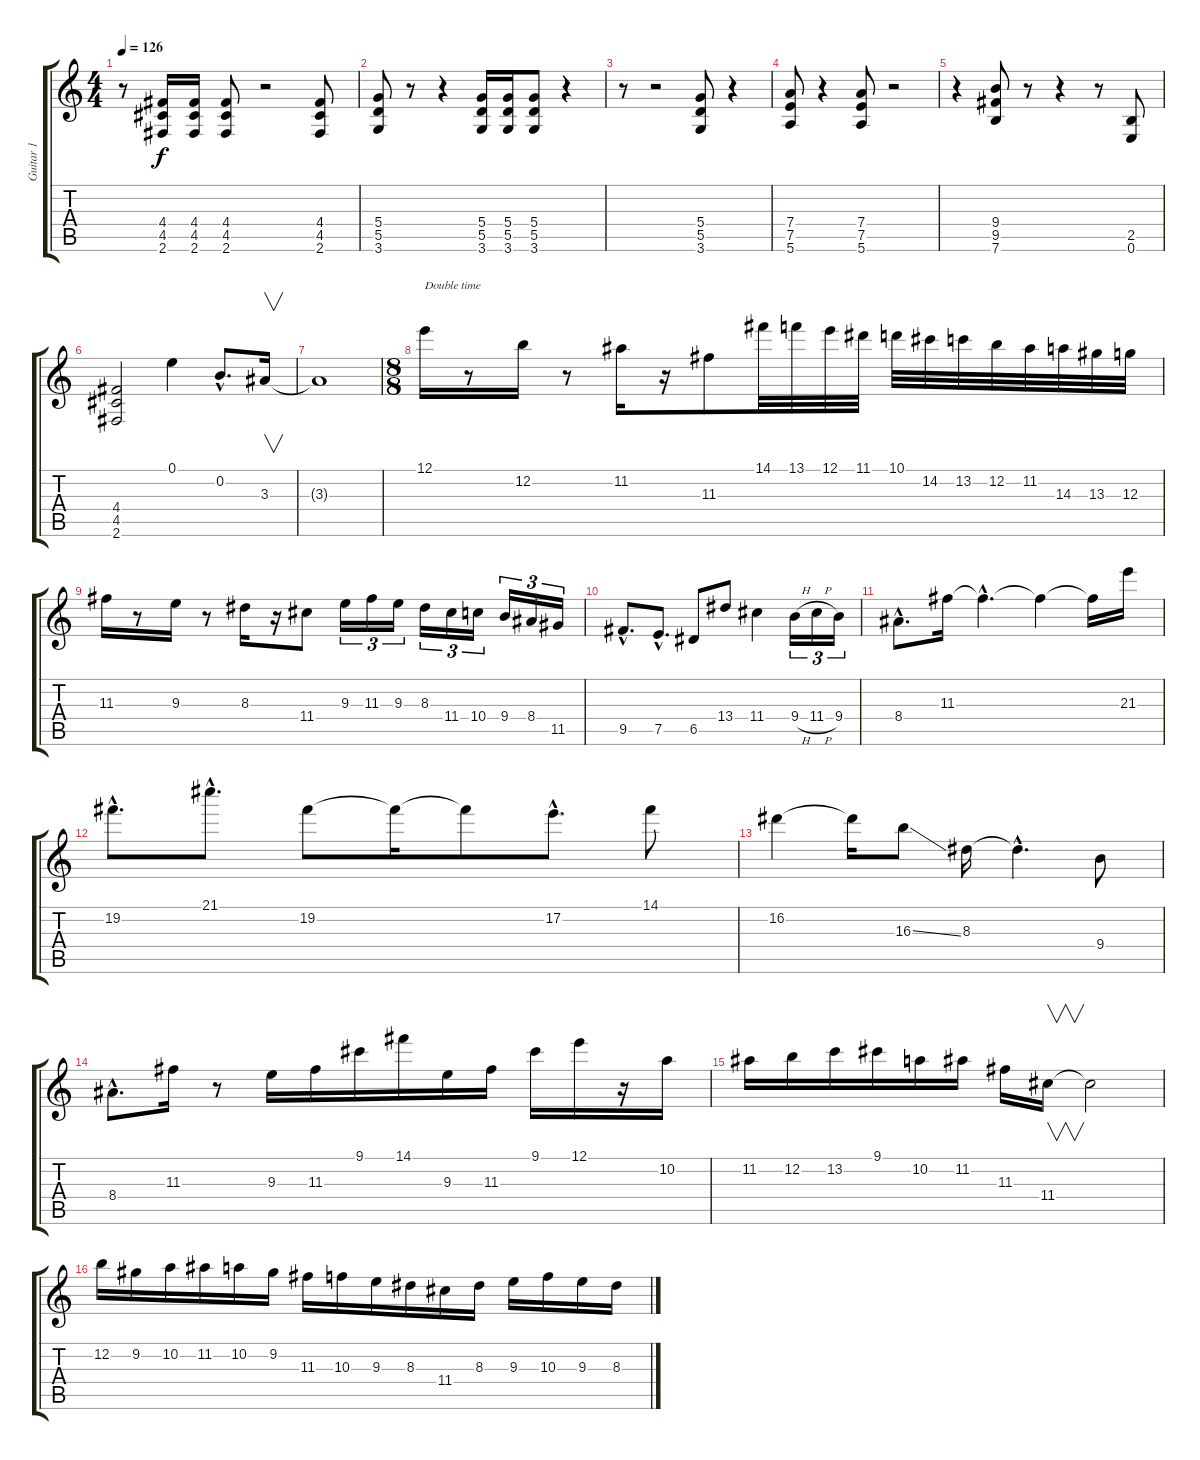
\track ("Guitar 1" "Guitar 1") {instrument overdrivenguitar}
\staff {score tabs}
\tuning (E4 B3 G3 D3 A2 E2) {hide}
\ts (4 4)
\tempo 126
\clef g2
\ks c
r.8{dy f} (4.4 4.5 2.6).16 (4.4 4.5 2.6).16 (4.4 4.5 2.6).8 r.2 (4.4 4.5 2.6).8 |
(5.4 5.5 3.6).8 r.8 r.4 (5.4 5.5 3.6).16 (5.4 5.5 3.6).16 (5.4 5.5 3.6).8 r.4 |
r.8 r.2 (5.4 5.5 3.6).8 r.4 |
(7.4 7.5 5.6).8 r.4 (7.4 7.5 5.6).8 r.2 |
r.4 (9.4 9.5 7.6).8 r.8 r.4 r.8 (2.5 0.6).8 |
(4.4 4.5 2.6).2 0.1.4 0.2{hac}.8{d} 3.3.16{v} |
3.3{t}.1 |
\ts (8 8)
12.1.16{txt "Double time"} r.8 12.2.16 r.8 11.2.16 r.16 11.3.8 14.1.32 13.1.32 12.1.32 11.1.32 10.1.32 14.2.32 13.2.32 12.2.32 11.2.32 14.3.32 13.3.32 12.3.32 |
11.3.16 r.8 9.3.16 r.8 8.3.16 r.16 11.4.8 9.3.16{tu (3 2)} 11.3.16{tu (3 2)} 9.3.16{tu (3 2)} 8.3.16{tu (3 2)} 11.4.16{tu (3 2)} 10.4.16{tu (3 2)} 9.4.16{tu (3 2)} 8.4.16{tu (3 2)} 11.5.16{tu (3 2)} |
9.5{hac}.8{d} 7.5{hac}.8{d} 6.5.8 13.4.8 11.4.4 9.4{h}.16{tu (3 2)} 11.4{h}.16{tu (3 2)} 9.4.16{tu (3 2)} |
8.4{hac}.8{d} 11.3.16 11.3{hac t}.4{d} 11.3{t}.4 11.3{t}.16 21.3.16 |
19.2{hac}.8{d} 21.1{hac}.8{d} 19.2.8 19.2{t}.16 19.2{t}.8 17.2{hac}.8{d} 14.1.8 |
16.2.4 16.2{t}.16 16.3{ss}.8 8.3.16 8.3{hac t}.4{d} 9.4.8 |
8.4{hac}.8{d} 11.3.16 r.8 9.3.16 11.3.16 9.1.16 14.1.16 9.3.16 11.3.16 9.1.16 12.1.16 r.16 10.2.16 |
11.2.16 12.2.16 13.2.16 9.1.16 10.2.16 11.2.16 11.3.16 11.4.16{v} 11.4{t}.2 |
12.2.16 9.2.16 10.2.16 11.2.16 10.2.16 9.2.16 11.3.16 10.3.16 9.3.16 8.3.16 11.4.16 8.3.16 9.3.16 10.3.16 9.3.16 8.3.16
